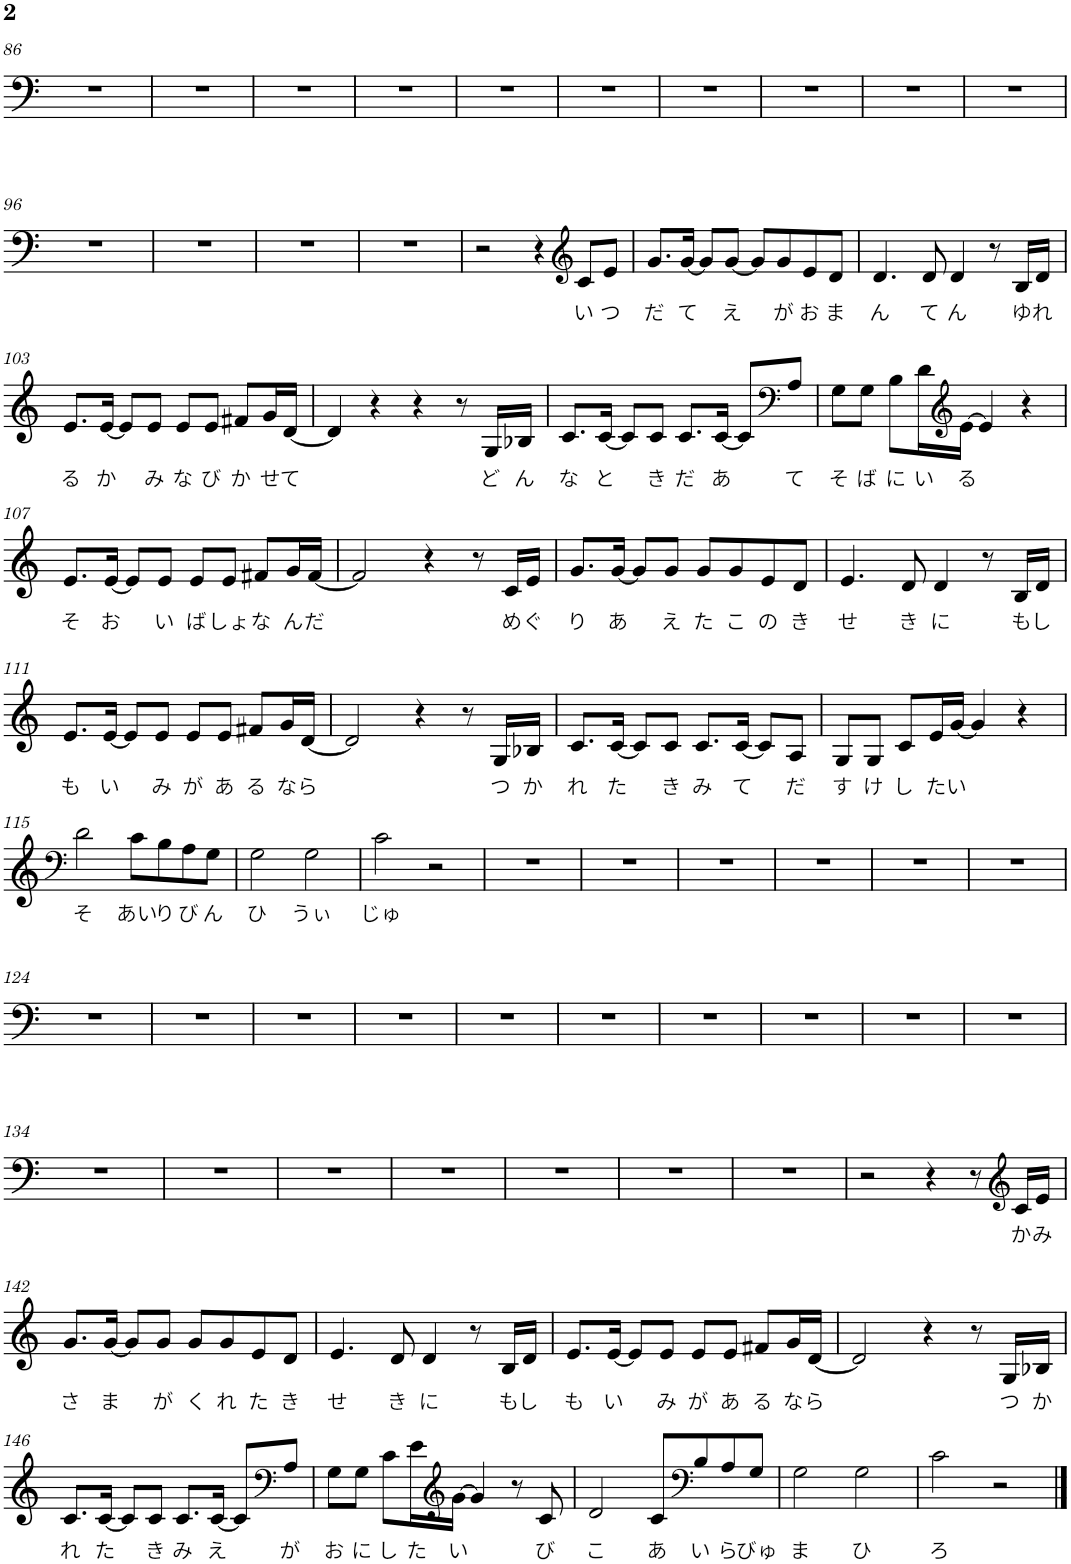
**kern	**text
*part1	*part1
*staff1	*staff1
*I"ピアノ, melo_main	*
!!LO:PB:g=z
*clefF4	*
*k[]	*
*M4/4	*
=86	=86
1r	.
=87	=87
1r	.
=88	=88
1r	.
=89	=89
1r	.
=90	=90
1r	.
=91	=91
1r	.
=92	=92
1r	.
=93	=93
1r	.
=94	=94
1r	.
=95	=95
1r	.
!!LO:LB:g=z
=96	=96
1r	.
=97	=97
1r	.
=98	=98
1r	.
=99	=99
1r	.
=100	=100
2r	.
4r	.
*clefG2	*
!	!LO:LY:b
8c/L	い
!	!LO:LY:b
8e/J	つ
=101	=101
!	!LO:LY:b
8.g/L	だ
!	!LO:LY:b
[16g/Jk	て
8g/L]	.
!	!LO:LY:b
[8g/J	え
8g/L]	.
!	!LO:LY:b
8g/	が
!	!LO:LY:b
8e/	お
!	!LO:LY:b
8d/J	ま
=102	=102
!	!LO:LY:b
4.d/	ん
!	!LO:LY:b
8d/	て
!	!LO:LY:b
4d/	ん
8r	.
!	!LO:LY:b
16B/LL	ゆ
!	!LO:LY:b
16d/JJ	れ
!!LO:LB:g=z
=103	=103
!	!LO:LY:b
8.e/L	る
!	!LO:LY:b
[16e/Jk	か
8e/L]	.
!	!LO:LY:b
8e/J	み
!	!LO:LY:b
8e/L	な
!	!LO:LY:b
8e/J	び
!	!LO:LY:b
8f#X/L	か
!	!LO:LY:b
16g/L	せ
!	!LO:LY:b
[16d/JJ	て
=104	=104
4d/]	.
4r	.
4r	.
8r	.
!	!LO:LY:b
16G/LL	ど
!	!LO:LY:b
16B-X/JJ	ん
=105	=105
!	!LO:LY:b
8.c/L	な
!	!LO:LY:b
[16c/Jk	と
8c/L]	.
!	!LO:LY:b
8c/J	き
!	!LO:LY:b
8.c/L	だ
!	!LO:LY:b
[16c/Jk	あ
8c/L]	.
*clefF4	*
!	!LO:LY:b
8A/J	て
=106	=106
!	!LO:LY:b
8G\L	そ
!	!LO:LY:b
8G\J	ば
!	!LO:LY:b
8B\L	に
!	!LO:LY:b
16d\L	い
*clefG2	*
!	!LO:LY:b
[16e\JJ	る
4e/]	.
4r	.
!!LO:LB:g=z
=107	=107
!	!LO:LY:b
8.e/L	そ
!	!LO:LY:b
[16e/Jk	お
8e/L]	.
!	!LO:LY:b
8e/J	い
!	!LO:LY:b
8e/L	ば
!	!LO:LY:b
8e/J	しょ
!	!LO:LY:b
8f#X/L	な
!	!LO:LY:b
16g/L	ん
!	!LO:LY:b
[16f#/JJ	だ
=108	=108
2f#/]	.
4r	.
8r	.
!	!LO:LY:b
16c/LL	め
!	!LO:LY:b
16e/JJ	ぐ
=109	=109
!	!LO:LY:b
8.g/L	り
!	!LO:LY:b
[16g/Jk	あ
8g/L]	.
!	!LO:LY:b
8g/J	え
!	!LO:LY:b
8g/L	た
!	!LO:LY:b
8g/	こ
!	!LO:LY:b
8e/	の
!	!LO:LY:b
8d/J	き
=110	=110
!	!LO:LY:b
4.e/	せ
!	!LO:LY:b
8d/	き
!	!LO:LY:b
4d/	に
8r	.
!	!LO:LY:b
16B/LL	も
!	!LO:LY:b
16d/JJ	し
!!LO:LB:g=z
=111	=111
!	!LO:LY:b
8.e/L	も
!	!LO:LY:b
[16e/Jk	い
8e/L]	.
!	!LO:LY:b
8e/J	み
!	!LO:LY:b
8e/L	が
!	!LO:LY:b
8e/J	あ
!	!LO:LY:b
8f#X/L	る
!	!LO:LY:b
16g/L	な
!	!LO:LY:b
[16d/JJ	ら
=112	=112
2d/]	.
4r	.
8r	.
!	!LO:LY:b
16G/LL	つ
!	!LO:LY:b
16B-X/JJ	か
=113	=113
!	!LO:LY:b
8.c/L	れ
!	!LO:LY:b
[16c/Jk	た
8c/L]	.
!	!LO:LY:b
8c/J	き
!	!LO:LY:b
8.c/L	み
!	!LO:LY:b
[16c/Jk	て
8c/L]	.
!	!LO:LY:b
8A/J	だ
=114	=114
!	!LO:LY:b
8G/L	す
!	!LO:LY:b
8G/J	け
!	!LO:LY:b
8c/L	し
!	!LO:LY:b
16e/L	た
!	!LO:LY:b
[16g/JJ	い
4g/]	.
4r	.
!!LO:LB:g=z
=115	=115
*clefF4	*
!	!LO:LY:b
2d\	そ
!	!LO:LY:b
8c\L	あい
!	!LO:LY:b
8B\	り
!	!LO:LY:b
8A\	び
!	!LO:LY:b
8G\J	ん
=116	=116
!	!LO:LY:b
2G\	ひ
!	!LO:LY:b
2G\	うぃ
=117	=117
!	!LO:LY:b
2c\	じゅ
2r	.
=118	=118
1r	.
=119	=119
1r	.
=120	=120
1r	.
=121	=121
1r	.
=122	=122
1r	.
=123	=123
1r	.
!!LO:LB:g=z
=124	=124
1r	.
=125	=125
1r	.
=126	=126
1r	.
=127	=127
1r	.
=128	=128
1r	.
=129	=129
1r	.
=130	=130
1r	.
=131	=131
1r	.
=132	=132
1r	.
=133	=133
1r	.
!!LO:LB:g=z
=134	=134
1r	.
=135	=135
1r	.
=136	=136
1r	.
=137	=137
1r	.
=138	=138
1r	.
=139	=139
1r	.
=140	=140
1r	.
=141	=141
2r	.
4r	.
8r	.
*clefG2	*
!	!LO:LY:b
16c/LL	か
!	!LO:LY:b
16e/JJ	み
!!LO:LB:g=z
=142	=142
!	!LO:LY:b
8.g/L	さ
!	!LO:LY:b
[16g/Jk	ま
8g/L]	.
!	!LO:LY:b
8g/J	が
!	!LO:LY:b
8g/L	く
!	!LO:LY:b
8g/	れ
!	!LO:LY:b
8e/	た
!	!LO:LY:b
8d/J	き
=143	=143
!	!LO:LY:b
4.e/	せ
!	!LO:LY:b
8d/	き
!	!LO:LY:b
4d/	に
8r	.
!	!LO:LY:b
16B/LL	も
!	!LO:LY:b
16d/JJ	し
=144	=144
!	!LO:LY:b
8.e/L	も
!	!LO:LY:b
[16e/Jk	い
8e/L]	.
!	!LO:LY:b
8e/J	み
!	!LO:LY:b
8e/L	が
!	!LO:LY:b
8e/J	あ
!	!LO:LY:b
8f#X/L	る
!	!LO:LY:b
16g/L	な
!	!LO:LY:b
[16d/JJ	ら
=145	=145
2d/]	.
4r	.
8r	.
!	!LO:LY:b
16G/LL	つ
!	!LO:LY:b
16B-X/JJ	か
!!LO:LB:g=z
=146	=146
!	!LO:LY:b
8.c/L	れ
!	!LO:LY:b
[16c/Jk	た
8c/L]	.
!	!LO:LY:b
8c/J	き
!	!LO:LY:b
8.c/L	み
!	!LO:LY:b
[16c/Jk	え
8c/L]	.
*clefF4	*
!	!LO:LY:b
8A/J	が
=147	=147
!	!LO:LY:b
8G\L	お
!	!LO:LY:b
8G\J	に
!	!LO:LY:b
8c\L	し
!	!LO:LY:b
16e\L	た
*clefG2	*
!	!LO:LY:b
[16g\JJ	い
4g/]	.
8r	.
!	!LO:LY:b
8c/	び
=148	=148
!	!LO:LY:b
2d/	こ
!	!LO:LY:b
8c/L	あ
*clefF4	*
!	!LO:LY:b
8B/	い
!	!LO:LY:b
8A/	ら
!	!LO:LY:b
8G/J	びゅ
=149	=149
!	!LO:LY:b
2G\	ま
!	!LO:LY:b
2G\	ひ
=150	=150
!	!LO:LY:b
2c\	ろ
2r	.
==	==
*-	*-
